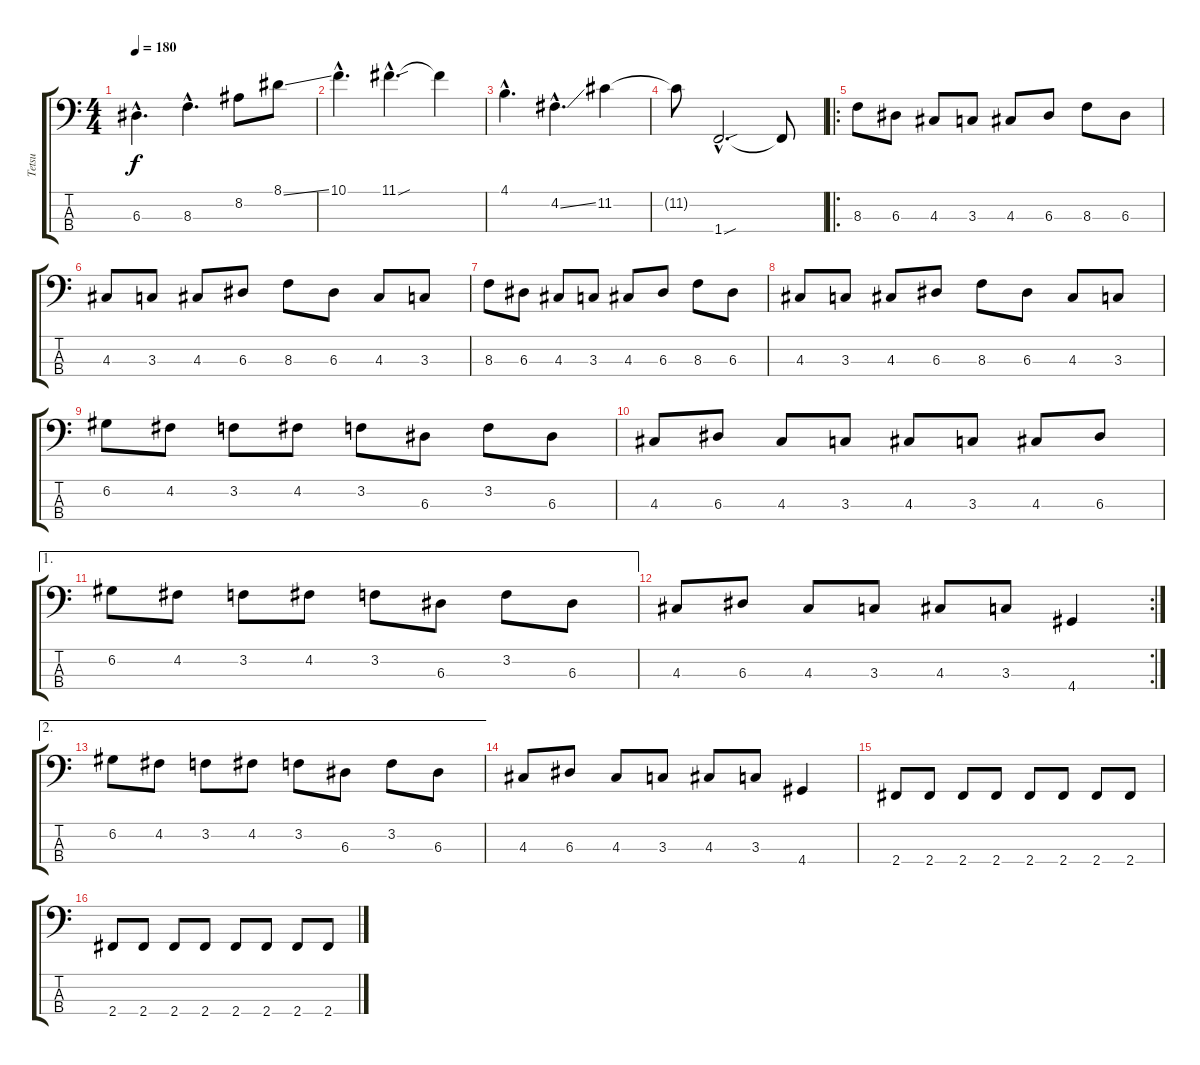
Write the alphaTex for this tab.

\track ("Tetsu" "Tetsu") {instrument electricbasspick}
\staff {score tabs}
\tuning (G2 D2 A1 E1) {hide}
\ts (4 4)
\tempo 180
\clef f4
\ks c
6.3{hac}.4{d dy f} 8.3{hac}.4{d} 8.2.8 8.1{ss}.8 |
10.1{hac}.4{d} 11.1{sou hac}.4{d} 11.1{t}.4 |
4.1{hac}.4{d} 4.2{ss hac}.4{d} 11.2.4 |
11.2{t}.8 1.4{sou hac}.2{d} 1.4{t}.8 |
\ro
\section ("" "")
8.3.8 6.3.8 4.3.8 3.3.8 4.3.8 6.3.8 8.3.8 6.3.8 |
4.3.8 3.3.8 4.3.8 6.3.8 8.3.8 6.3.8 4.3.8 3.3.8 |
8.3.8 6.3.8 4.3.8 3.3.8 4.3.8 6.3.8 8.3.8 6.3.8 |
4.3.8 3.3.8 4.3.8 6.3.8 8.3.8 6.3.8 4.3.8 3.3.8 |
6.2.8 4.2.8 3.2.8 4.2.8 3.2.8 6.3.8 3.2.8 6.3.8 |
4.3.8 6.3.8 4.3.8 3.3.8 4.3.8 3.3.8 4.3.8 6.3.8 |
\ae 1
6.2.8 4.2.8 3.2.8 4.2.8 3.2.8 6.3.8 3.2.8 6.3.8 |
\rc 2
4.3.8 6.3.8 4.3.8 3.3.8 4.3.8 3.3.8 4.4.4 |
\ae 2
6.2.8 4.2.8 3.2.8 4.2.8 3.2.8 6.3.8 3.2.8 6.3.8 |
4.3.8 6.3.8 4.3.8 3.3.8 4.3.8 3.3.8 4.4.4 |
2.4.8 2.4.8 2.4.8 2.4.8 2.4.8 2.4.8 2.4.8 2.4.8 |
2.4.8 2.4.8 2.4.8 2.4.8 2.4.8 2.4.8 2.4.8 2.4.8
